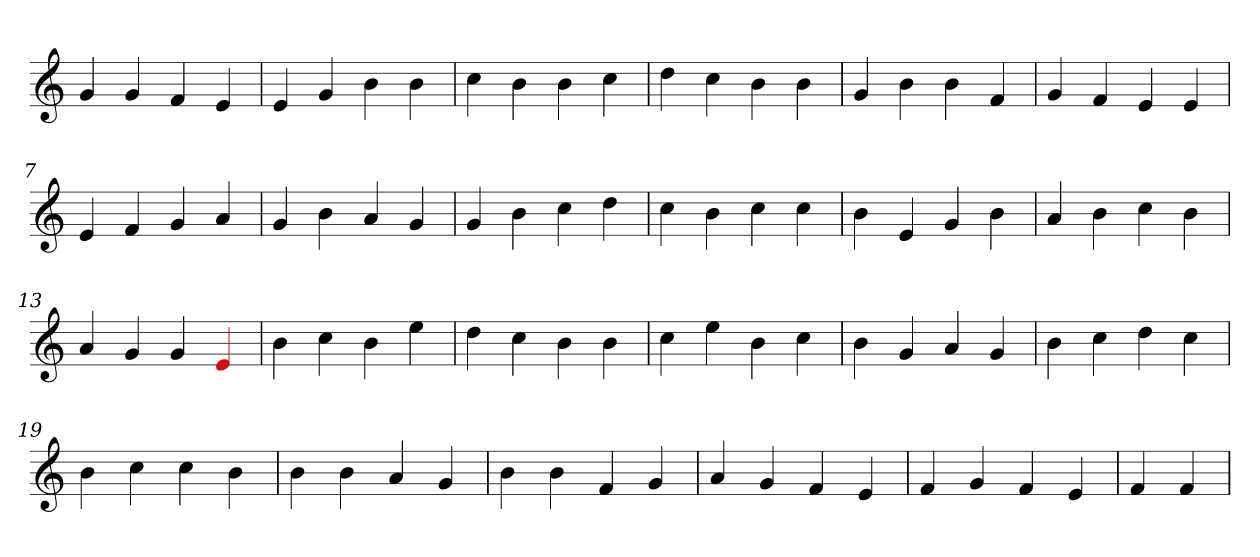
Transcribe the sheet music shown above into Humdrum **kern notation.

**kern
*part1
*staff1
*clefG2
=1
4g
4g
4f
4e
=2
4e
4g
4b
4b
=3
4cc
4b
4b
4cc
=4
4dd
4cc
4b
4b
=5
4g
4b
4b
4f
=6
4g
4f
4e
4e
=7
4e
4f
4g
4a
=8
4g
4b
4a
4g
=9
4g
4b
4cc
4dd
=10
4cc
4b
4cc
4cc
=11
4b
4e
4g
4b
=12
4a
4b
4cc
4b
=13
4a
4g
4g
4Re
=14
4b
4cc
4b
4ee
=15
4dd
4cc
4b
4b
=16
4cc
4ee
4b
4cc
=17
4b
4g
4a
4g
=18
4b
4cc
4dd
4cc
=19
4b
4cc
4cc
4b
=20
4b
4b
4a
4g
=21
4b
4b
4f
4g
=22
4a
4g
4f
4e
=23
4f
4g
4f
4e
=24
4f
4f
=
*-
